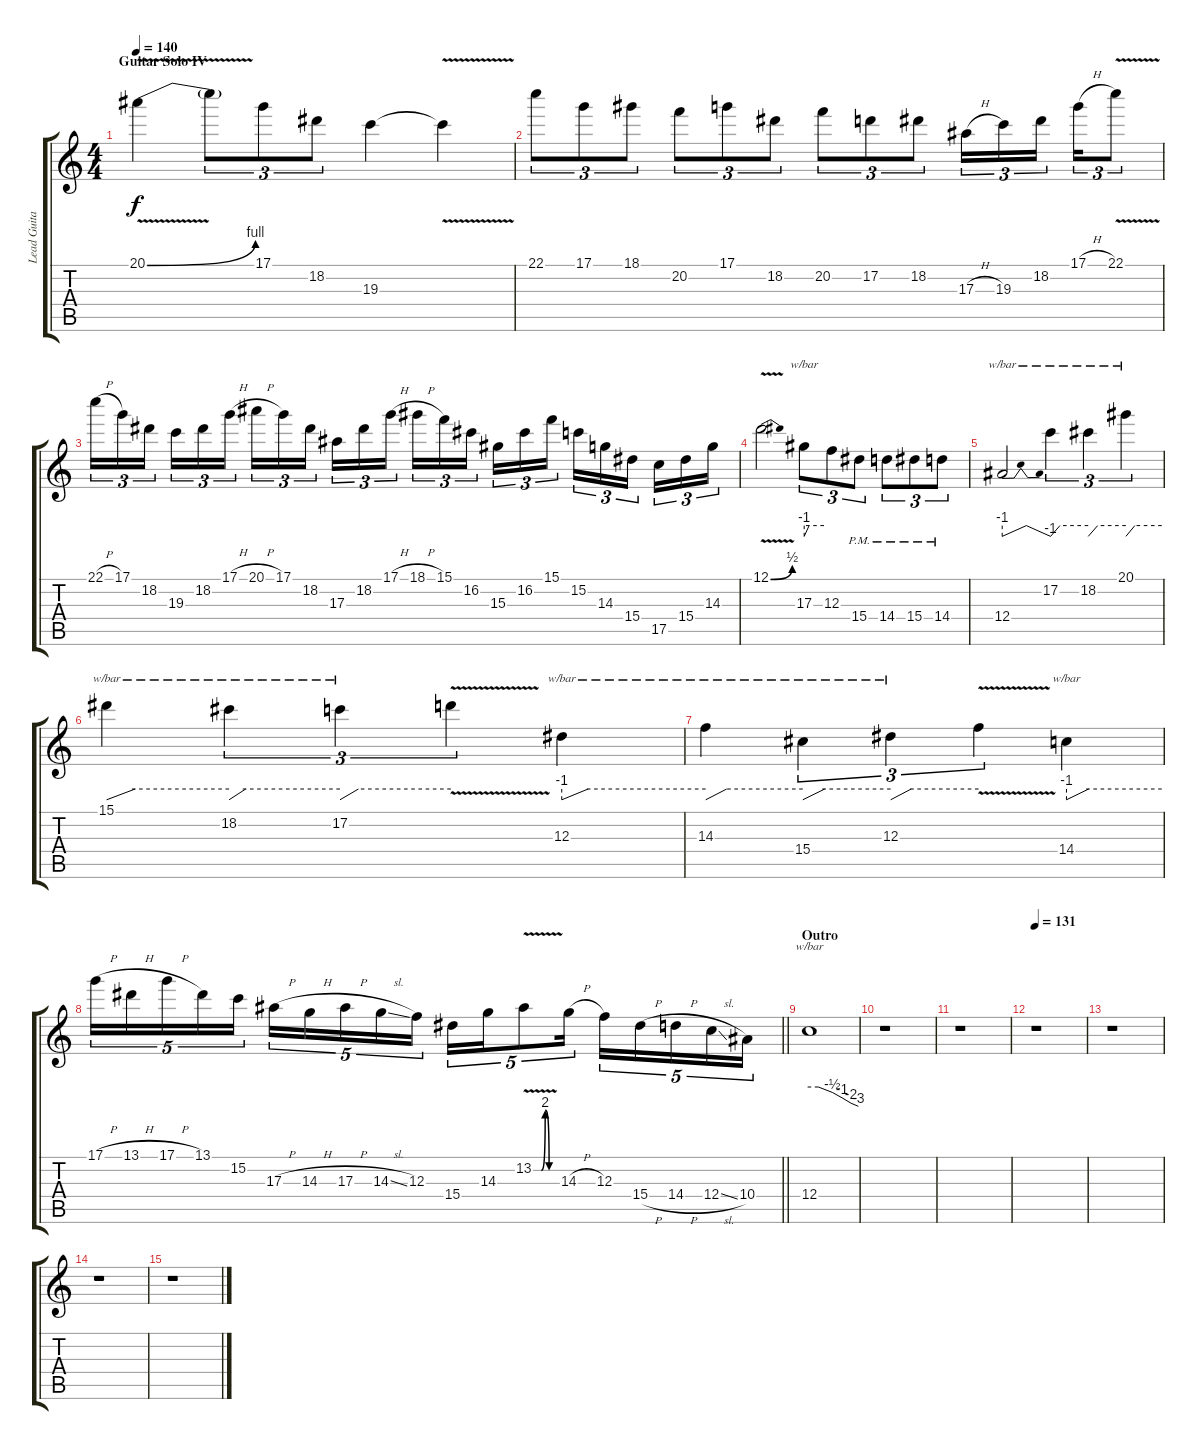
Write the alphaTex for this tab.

\track ("Lead Guitar II" "Lead Guita") {instrument overdrivenguitar}
\staff {score tabs}
\tuning (D4 A3 F3 C3 G2 C2) {hide}
\ts (4 4)
\section ("" "Guitar Solo IV")
\tempo 140
\clef g2
\ks c
20.1{be (bend 0 0 60 4) v}.4{dy f volume 16 balance 8 instrument overdrivenguitar} 20.1{t}.8{tu (3 2)} 17.1.8{tu (3 2)} 18.2.8{tu (3 2)} 19.3.4 19.3{v t}.4 |
22.1.8{tu (3 2)} 17.1.8{tu (3 2)} 18.1.8{tu (3 2)} 20.2.8{tu (3 2)} 17.1.8{tu (3 2)} 18.2.8{tu (3 2)} 20.2.8{tu (3 2)} 17.2.8{tu (3 2)} 18.2.8{tu (3 2)} 17.3{h}.16{tu (3 2)} 19.3.16{tu (3 2)} 18.2.16{tu (3 2) beam splitsecondary} 17.1{h}.16{tu (3 2)} 22.1{v}.8{tu (3 2)} |
22.1{h}.16{tu (3 2)} 17.1.16{tu (3 2)} 18.2.16{tu (3 2) beam splitsecondary} 19.3.16{tu (3 2)} 18.2.16{tu (3 2)} 17.1{h}.16{tu (3 2)} 20.1{h}.16{tu (3 2)} 17.1.16{tu (3 2)} 18.2.16{tu (3 2) beam splitsecondary} 17.3.16{tu (3 2)} 18.2.16{tu (3 2)} 17.1{h}.16{tu (3 2)} 18.1{h}.16{tu (3 2)} 15.1.16{tu (3 2)} 16.2.16{tu (3 2) beam splitsecondary} 15.3.16{tu (3 2)} 16.2.16{tu (3 2)} 15.1.16{tu (3 2)} 15.2.16{tu (3 2)} 14.3.16{tu (3 2)} 15.4.16{tu (3 2) beam splitsecondary} 17.5.16{tu (3 2)} 15.4.16{tu (3 2)} 14.3.16{tu (3 2)} |
12.1{be (bend 0 0 60 2) v}.2 17.3.8{tu (3 2) tbe (custom default 0 -4 15 0 60 0)} 12.3.8{tu (3 2)} 15.4{pm}.8{tu (3 2)} 14.4{pm}.8{tu (3 2)} 15.4{pm}.8{tu (3 2)} 14.4{pm}.8{tu (3 2)} |
12.4.2{tbe (dip default 0 -4 15 0 54 0 60 -4)} 17.2.4{tu (3 2) tbe (custom default 0 -4 15 0 60 0)} 18.2.4{tu (3 2) tbe (custom default 0 -4 15 0 60 0)} 20.1.4{tu (3 2) tbe (custom default 0 -4 15 0 60 0)} |
15.1.4{tbe (custom default 0 -4 14 0 60 0)} 18.2.4{tu (3 2) tbe (custom default 0 -4 9 0 60 0)} 17.2.4{tu (3 2) tbe (custom default 0 -4 10 0 60 0)} 17.2{v t}.4{tu (3 2)} 12.3.4{tbe (custom default 0 -4 11 0 60 0)} |
14.3.4{tbe (custom default 0 -4 13 0 60 0)} 15.4.4{tu (3 2) tbe (custom default 0 -4 15 0 60 0)} 12.3.4{tu (3 2) tbe (custom default 0 -4 14 0 60 0)} 12.3{v t}.4{tu (3 2)} 14.4.4{tbe (custom default 0 -4 14 0 60 0)} |
\barLineRight lightlight
17.1{h}.16{tu (5 4)} 13.1{h}.16{tu (5 4)} 17.1{h}.16{tu (5 4)} 13.1.16{tu (5 4)} 15.2.16{tu (5 4)} 17.3{h}.16{tu (5 4)} 14.3{h}.16{tu (5 4)} 17.3{h}.16{tu (5 4)} 14.3{sl}.16{tu (5 4)} 12.3.16{tu (5 4)} 15.4.16{tu (5 4)} 14.3.16{tu (5 4)} 13.2{be (custom 0 0 20 0 30 8 40 0 60 0) v}.8{tu (5 4)} 14.3{h}.16{tu (5 4)} 12.3.16{tu (5 4)} 15.4{h}.16{tu (5 4)} 14.4{h}.16{tu (5 4)} 12.4{sl}.16{tu (5 4)} 10.4.16{tu (5 4)} |
\section ("" "Outro")
12.4.1{tbe (custom default 0 0 11 0 28 -2 40 -4 51 -8 60 -12) volume 8} |
r.1 |
r.1 |
\tempo 131
r.1 |
r.1 |
r.1 |
r.1
